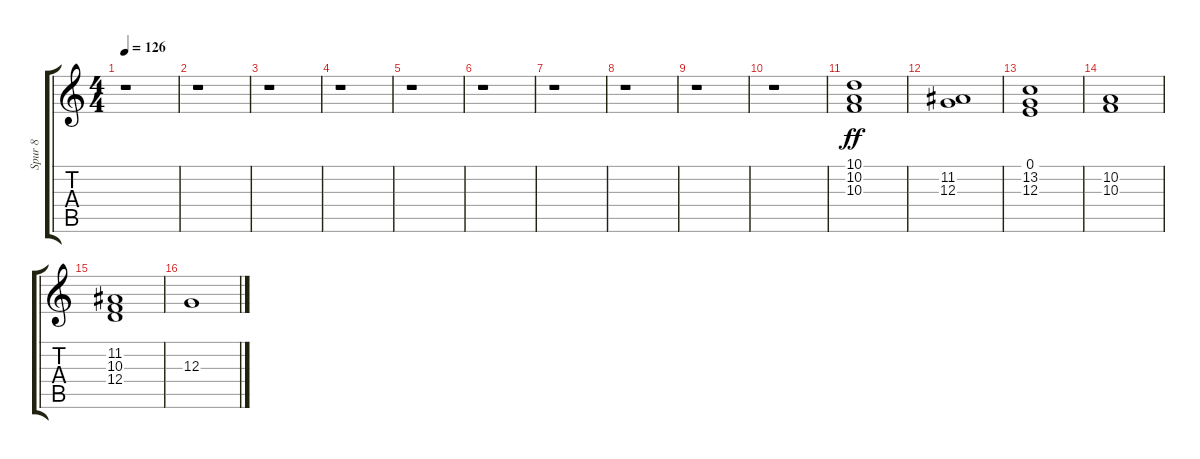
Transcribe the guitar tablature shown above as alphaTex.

\track ("Spur 8" "Spur 8") {instrument pad2warm}
\staff {score tabs}
\tuning (E4 B3 G3 D3 A2 E2) {hide}
\ts (4 4)
\tempo 126
\clef g2
\ks c
r.1{dy ff} |
r.1 |
r.1 |
r.1 |
r.1 |
r.1 |
r.1 |
r.1 |
r.1 |
r.1 |
(10.1 10.2 10.3).1 |
(11.2 12.3).1 |
(0.1 13.2 12.3).1 |
(10.2 10.3).1 |
(11.2 10.3 12.4).1 |
12.3.1
